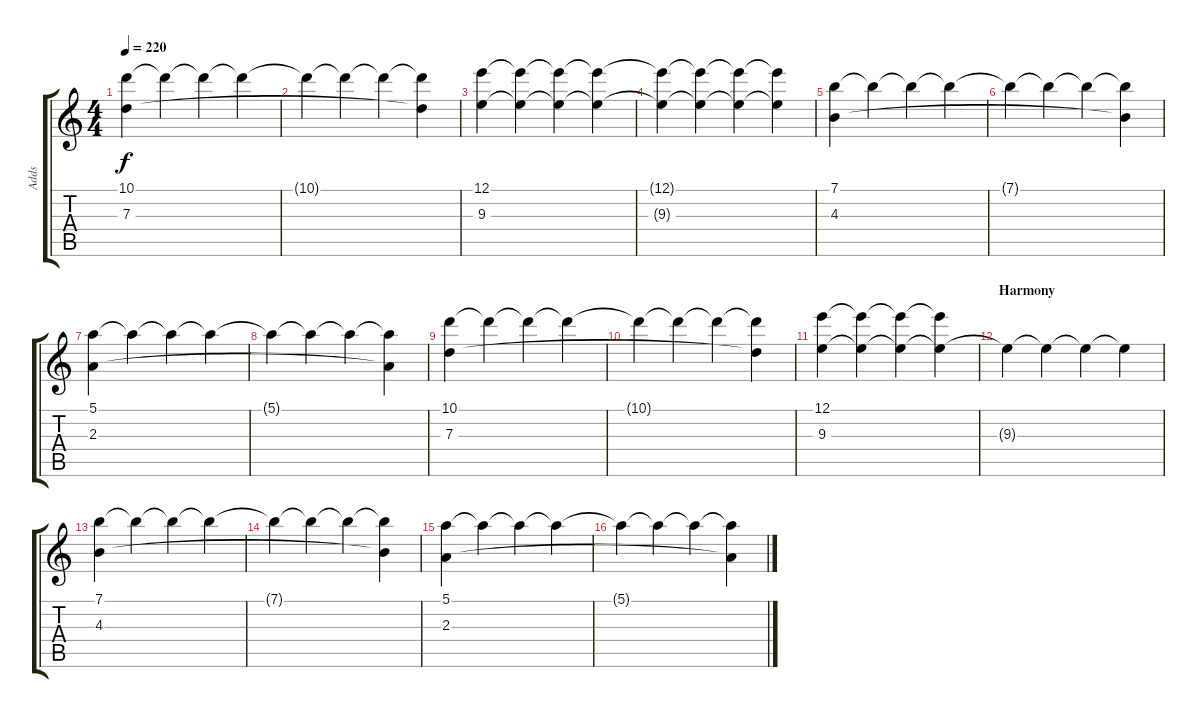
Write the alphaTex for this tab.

\track ("Adds" "Adds") {instrument overdrivenguitar}
\staff {score tabs}
\tuning (E4 B3 G3 D3 A2 E2) {hide}
\ts (4 4)
\tempo 220
\clef g2
\ks c
(10.1 7.3).4{dy f} 10.1{t}.4 10.1{t}.4 10.1{t}.4 |
10.1{t}.4 10.1{t}.4 10.1{t}.4 (10.1{t} 7.3{t}).4 |
(12.1 9.3).4 (12.1{t} 9.3{t}).4 (12.1{t} 9.3{t}).4 (12.1{t} 9.3{t}).4 |
(12.1{t} 9.3{t}).4 (12.1{t} 9.3{t}).4 (12.1{t} 9.3{t}).4 (12.1{t} 9.3{t}).4 |
(7.1 4.3).4 7.1{t}.4 7.1{t}.4 7.1{t}.4 |
7.1{t}.4 7.1{t}.4 7.1{t}.4 (7.1{t} 4.3{t}).4 |
(5.1 2.3).4 5.1{t}.4 5.1{t}.4 5.1{t}.4 |
5.1{t}.4 5.1{t}.4 5.1{t}.4 (5.1{t} 2.3{t}).4 |
(10.1 7.3).4 10.1{t}.4 10.1{t}.4 10.1{t}.4 |
10.1{t}.4 10.1{t}.4 10.1{t}.4 (10.1{t} 7.3{t}).4 |
(12.1 9.3).4 (12.1{t} 9.3{t}).4 (12.1{t} 9.3{t}).4 (12.1{t} 9.3{t}).4 |
\section ("" "Harmony")
9.3{t}.4 9.3{t}.4 9.3{t}.4 9.3{t}.4 |
(7.1 4.3).4 7.1{t}.4 7.1{t}.4 7.1{t}.4 |
7.1{t}.4 7.1{t}.4 7.1{t}.4 (7.1{t} 4.3{t}).4 |
(5.1 2.3).4 5.1{t}.4 5.1{t}.4 5.1{t}.4 |
5.1{t}.4 5.1{t}.4 5.1{t}.4 (5.1{t} 2.3{t}).4
